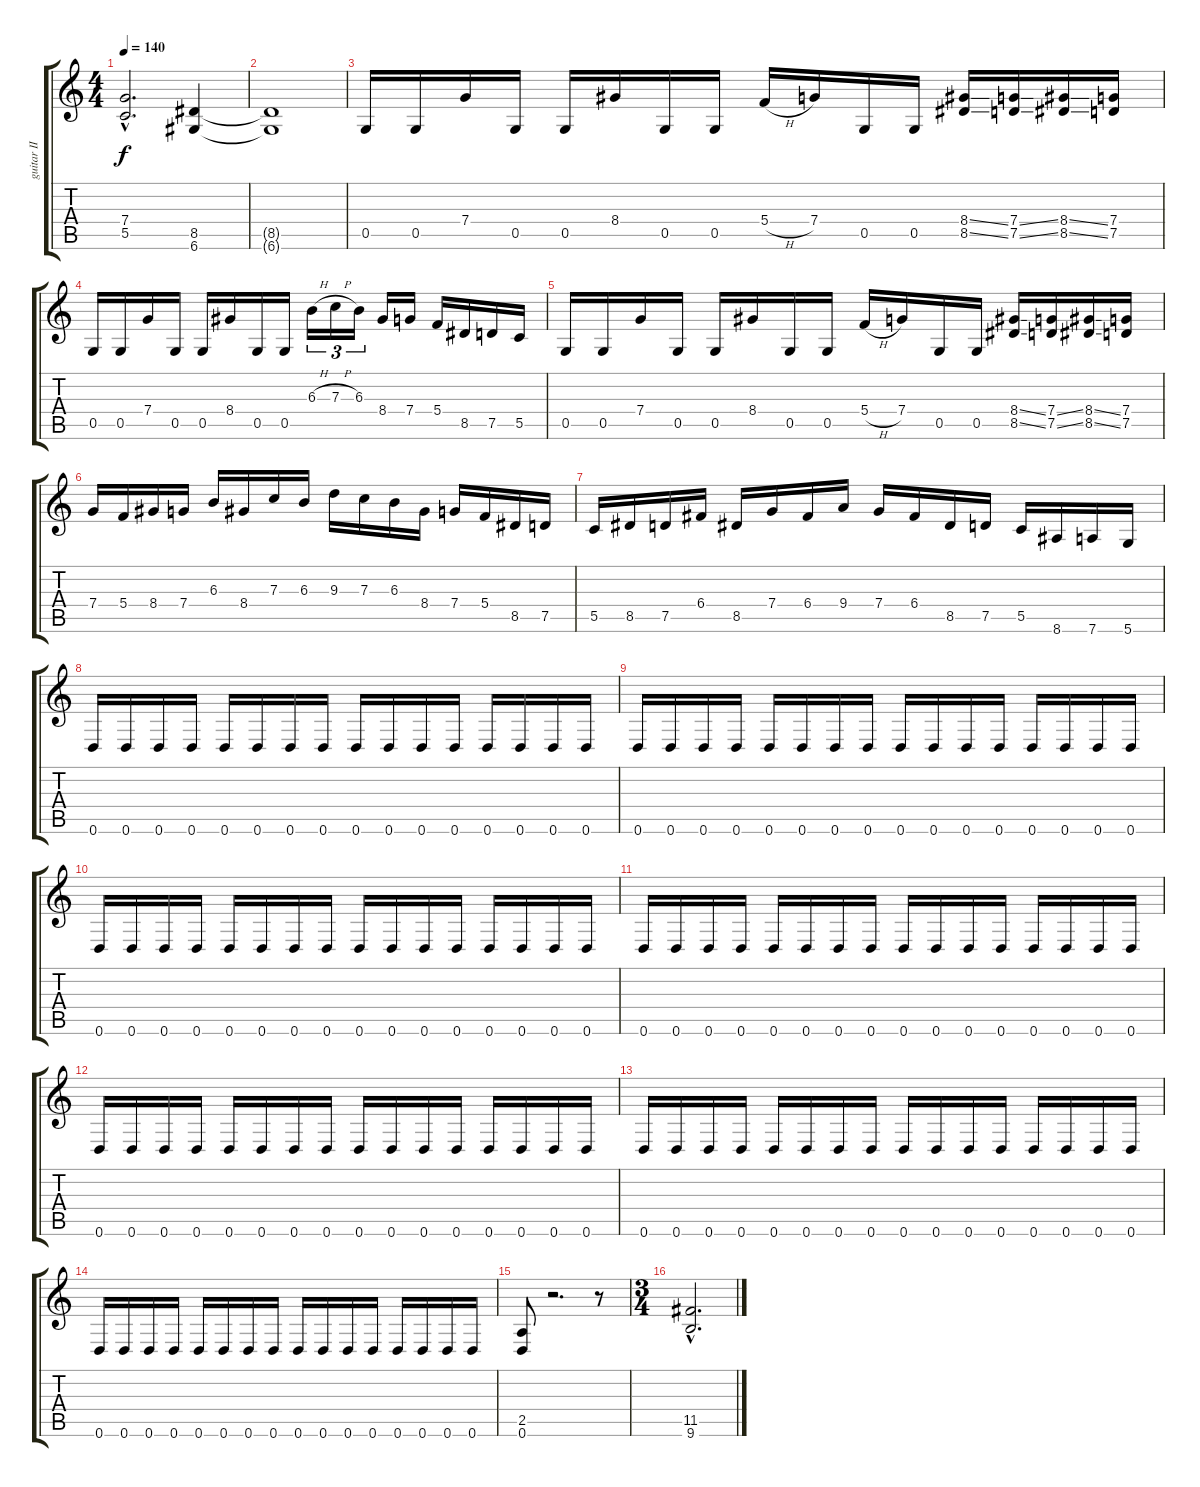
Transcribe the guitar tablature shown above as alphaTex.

\track ("guitar II" "guitar II") {instrument distortionguitar}
\staff {score tabs}
\tuning (D4 A3 F3 C3 G2 D2) {hide}
\ts (4 4)
\tempo 140
\clef g2
\ks c
(7.4{hac} 5.5{hac}).2{d dy f} (8.5 6.6).4 |
(8.5{t} 6.6{t}).1 |
0.5.16 0.5.16 7.4.16 0.5.16 0.5.16 8.4.16 0.5.16 0.5.16 5.4{h}.16 7.4.16 0.5.16 0.5.16 (8.4{ss} 8.5{ss}).16 (7.4{ss} 7.5{ss}).16 (8.4{ss} 8.5{ss}).16 (7.4 7.5).16 |
0.5.16 0.5.16 7.4.16 0.5.16 0.5.16 8.4.16 0.5.16 0.5.16 6.3{h}.16{tu (3 2)} 7.3{h}.16{tu (3 2)} 6.3.16{tu (3 2)} 8.4.16 7.4.16 5.4.16 8.5.16 7.5.16 5.5.16 |
0.5.16 0.5.16 7.4.16 0.5.16 0.5.16 8.4.16 0.5.16 0.5.16 5.4{h}.16 7.4.16 0.5.16 0.5.16 (8.4{ss} 8.5{ss}).16 (7.4{ss} 7.5{ss}).16 (8.4{ss} 8.5{ss}).16 (7.4 7.5).16 |
7.4.16 5.4.16 8.4.16 7.4.16 6.3.16 8.4.16 7.3.16 6.3.16 9.3.16 7.3.16 6.3.16 8.4.16 7.4.16 5.4.16 8.5.16 7.5.16 |
5.5.16 8.5.16 7.5.16 6.4.16 8.5.16 7.4.16 6.4.16 9.4.16 7.4.16 6.4.16 8.5.16 7.5.16 5.5.16 8.6.16 7.6.16 5.6.16 |
0.6.16 0.6.16 0.6.16 0.6.16 0.6.16 0.6.16 0.6.16 0.6.16 0.6.16 0.6.16 0.6.16 0.6.16 0.6.16 0.6.16 0.6.16 0.6.16 |
0.6.16 0.6.16 0.6.16 0.6.16 0.6.16 0.6.16 0.6.16 0.6.16 0.6.16 0.6.16 0.6.16 0.6.16 0.6.16 0.6.16 0.6.16 0.6.16 |
0.6.16 0.6.16 0.6.16 0.6.16 0.6.16 0.6.16 0.6.16 0.6.16 0.6.16 0.6.16 0.6.16 0.6.16 0.6.16 0.6.16 0.6.16 0.6.16 |
0.6.16 0.6.16 0.6.16 0.6.16 0.6.16 0.6.16 0.6.16 0.6.16 0.6.16 0.6.16 0.6.16 0.6.16 0.6.16 0.6.16 0.6.16 0.6.16 |
0.6.16 0.6.16 0.6.16 0.6.16 0.6.16 0.6.16 0.6.16 0.6.16 0.6.16 0.6.16 0.6.16 0.6.16 0.6.16 0.6.16 0.6.16 0.6.16 |
0.6.16 0.6.16 0.6.16 0.6.16 0.6.16 0.6.16 0.6.16 0.6.16 0.6.16 0.6.16 0.6.16 0.6.16 0.6.16 0.6.16 0.6.16 0.6.16 |
0.6.16 0.6.16 0.6.16 0.6.16 0.6.16 0.6.16 0.6.16 0.6.16 0.6.16 0.6.16 0.6.16 0.6.16 0.6.16 0.6.16 0.6.16 0.6.16 |
(2.5 0.6).8 r.2{d} r.8 |
\ts (3 4)
(11.5{hac} 9.6{hac}).2{d}
